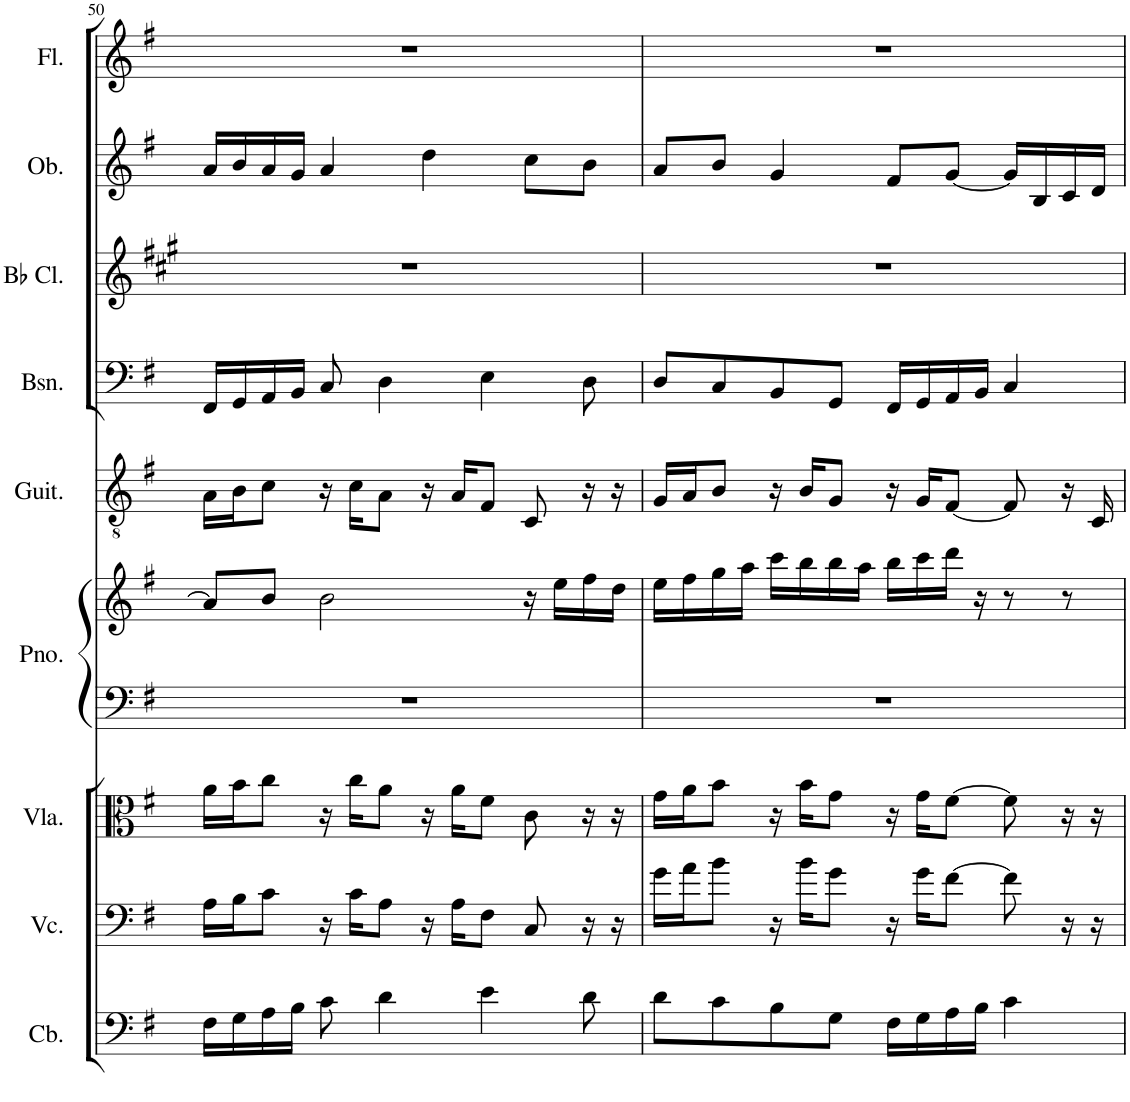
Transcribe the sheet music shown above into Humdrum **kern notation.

**kern	**kern	**kern	**kern	**kern	**kern	**kern	**kern	**kern	**kern
*part9	*part8	*part7	*part6	*part6	*part5	*part4	*part3	*part2	*part1
*staff10	*staff9	*staff8	*staff7	*staff6	*staff5	*staff4	*staff3	*staff2	*staff1
*I"Contrabass	*I"Violoncello	*I"Viola	*I"Piano	*	*I"Classical Guitar	*I"Bassoon	*I"Bb Clarinet	*I"Oboe	*I"Flute
*I'Cb.	*I'Vc.	*I'Vla.	*I'Pno.	*	*I'Guit.	*I'Bsn.	*I'Bb Cl.	*I'Ob.	*I'Fl.
!!LO:PB:g=z
*clefF4	*clefF4	*clefC3	*clefF4	*clefG2	*clefGv2	*clefF4	*clefG2	*clefG2	*clefG2
*Trd7c12	*	*	*	*	*	*	*Trd1c2	*	*
*k[f#]	*k[f#]	*k[f#]	*k[f#]	*k[f#]	*k[f#]	*k[f#]	*k[f#c#g#]	*k[f#]	*k[f#]
*M4/4	*M4/4	*M4/4	*M4/4	*M4/4	*M4/4	*M4/4	*M4/4	*M4/4	*M4/4
=50	=50	=50	=50	=50	=50	=50	=50	=50	=50
16F#\LL	16A\LL	16a\LL	1r	8a/L]	16A\LL	16FF#/LL	1r	16a/LL	1r
16G\	16B\J	16b\J	.	.	16B\J	16GG/	.	16b/	.
16A\	8c\J	8cc\J	.	8b/J	8c\J	16AA/	.	16a/	.
16B\JJ	.	.	.	.	.	16BB/JJ	.	16g/JJ	.
8c\	16r	16r	.	2b\	16r	8C/	.	4a/	.
.	16c\KL	16cc\KL	.	.	16c\KL	.	.	.	.
4d\	8A\J	8a\J	.	.	8A\J	4D\	.	.	.
.	16r	16r	.	.	16r	.	.	4dd\	.
.	16A\KL	16a\KL	.	.	16A/KL	.	.	.	.
4e\	8F#\J	8f#\J	.	.	8F#/J	4E\	.	.	.
.	8C/	8c\	.	16r	8C/	.	.	8cc\L	.
.	.	.	.	16ee\LL	.	.	.	.	.
8d\	16r	16r	.	16ff#\	16r	8D\	.	8b\J	.
.	16r	16r	.	16dd\JJ	16r	.	.	.	.
=51	=51	=51	=51	=51	=51	=51	=51	=51	=51
8d\L	16g\LL	16g\LL	1r	16ee\LL	16G/LL	8D/L	1r	8a/L	1r
.	16a\J	16a\J	.	16ff#\	16A/J	.	.	.	.
8c\	8b\J	8b\J	.	16gg\	8B/J	8C/	.	8b/J	.
.	.	.	.	16aa\JJ	.	.	.	.	.
8B\	16r	16r	.	16ccc\LL	16r	8BB/	.	4g/	.
.	16b\KL	16b\KL	.	16bb\	16B/KL	.	.	.	.
8G\J	8g\J	8g\J	.	16bb\	8G/J	8GG/J	.	.	.
.	.	.	.	16aa\JJ	.	.	.	.	.
16F#\LL	16r	16r	.	16bb\LL	16r	16FF#/LL	.	8f#/L	.
16G\	16g\KL	16g\KL	.	16ccc\	16G/KL	16GG/	.	.	.
16A\	[8f#\J	[8f#\J	.	16ddd\JJ	[8F#/J	16AA/	.	[8g/J	.
16B\JJ	.	.	.	16r	.	16BB/JJ	.	.	.
4c\	8f#\]	8f#\]	.	8r	8F#/]	4C/	.	16g/LL]	.
.	.	.	.	.	.	.	.	16B/	.
.	16r	16r	.	8r	16r	.	.	16c/	.
.	16r	16r	.	.	16C/	.	.	16d/JJ	.
=	=	=	=	=	=	=	=	=	=
*-	*-	*-	*-	*-	*-	*-	*-	*-	*-
